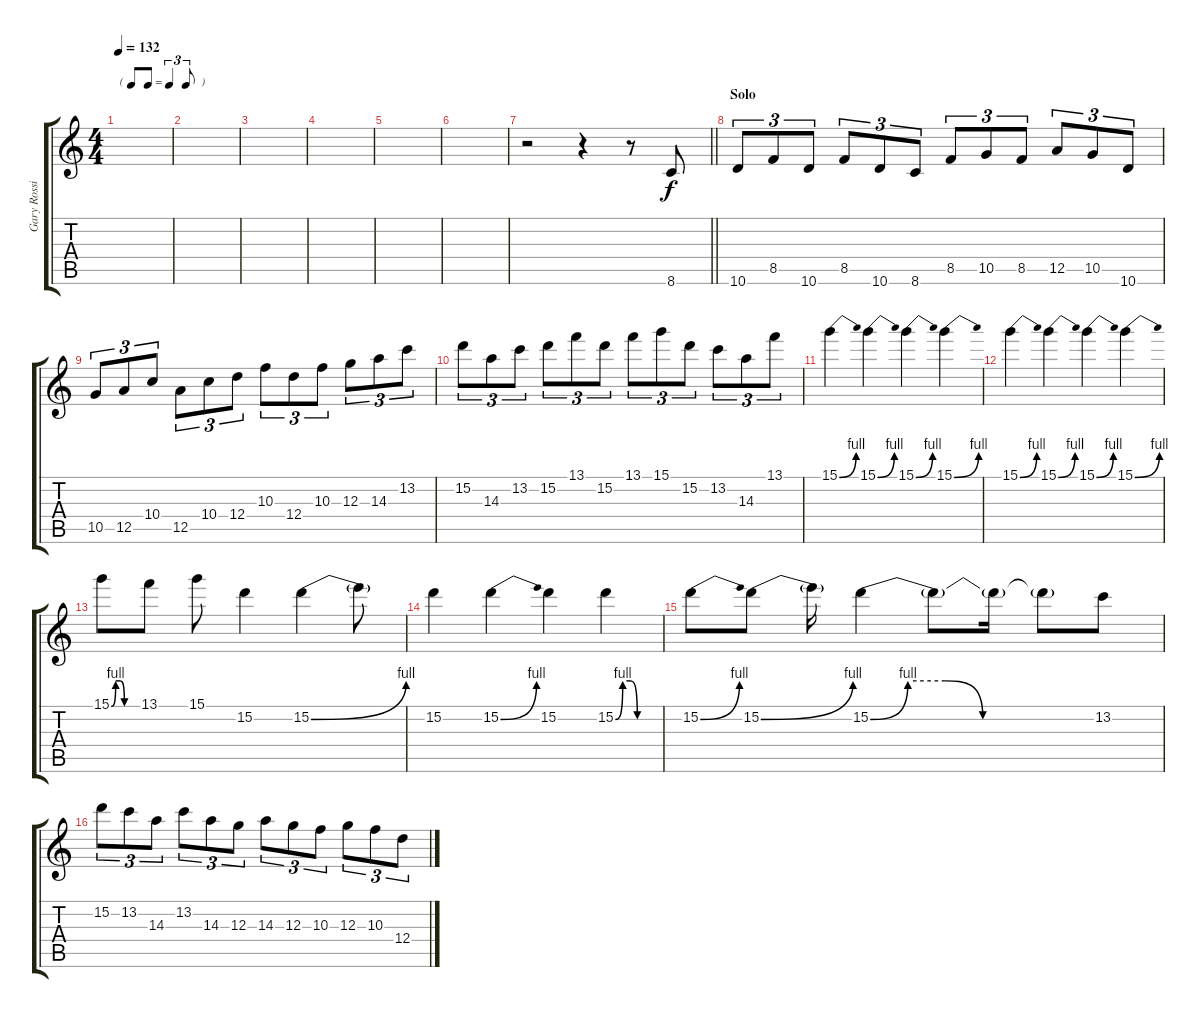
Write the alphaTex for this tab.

\track ("Gary Rossington (Solos)" "Gary Rossi") {instrument overdrivenguitar}
\staff {score tabs}
\tuning (E4 B3 G3 D3 A2 E2) {hide}
\ts (4 4)
\tf triplet8th
\tempo 132
\clef g2
\ks c
|
|
|
|
|
|
\barLineRight lightlight
r.2 r.4 r.8 8.6.8 |
\section ("" "Solo")
10.6.8{tu (3 2)} 8.5.8{tu (3 2)} 10.6.8{tu (3 2)} 8.5.8{tu (3 2)} 10.6.8{tu (3 2)} 8.6.8{tu (3 2)} 8.5.8{tu (3 2)} 10.5.8{tu (3 2)} 8.5.8{tu (3 2)} 12.5.8{tu (3 2)} 10.5.8{tu (3 2)} 10.6.8{tu (3 2)} |
10.5.8{tu (3 2)} 12.5.8{tu (3 2)} 10.4.8{tu (3 2)} 12.5.8{tu (3 2)} 10.4.8{tu (3 2)} 12.4.8{tu (3 2)} 10.3.8{tu (3 2)} 12.4.8{tu (3 2)} 10.3.8{tu (3 2)} 12.3.8{tu (3 2)} 14.3.8{tu (3 2)} 13.2.8{tu (3 2)} |
15.2.8{tu (3 2)} 14.3.8{tu (3 2)} 13.2.8{tu (3 2)} 15.2.8{tu (3 2)} 13.1.8{tu (3 2)} 15.2.8{tu (3 2)} 13.1.8{tu (3 2)} 15.1.8{tu (3 2)} 15.2.8{tu (3 2)} 13.2.8{tu (3 2)} 14.3.8{tu (3 2)} 13.1.8{tu (3 2)} |
15.1{be (bend 0 0 60 4)}.4 15.1{be (bend 0 0 60 4)}.4 15.1{be (bend 0 0 60 4)}.4 15.1{be (bend 0 0 60 4)}.4 |
15.1{be (bend 0 0 60 4)}.4 15.1{be (bend 0 0 60 4)}.4 15.1{be (bend 0 0 60 4)}.4 15.1{be (bend 0 0 60 4)}.4 |
15.1{be (custom 0 0 10 4 20 4 30 0 60 0)}.8 13.1.8 15.1.8 15.2.4 15.2{be (bend 0 0 60 4)}.4 15.2{t}.8 |
15.2.4 15.2{be (bend 0 0 60 4)}.4 15.2.4 15.2{be (custom 0 0 10 4 20 4 30 0 60 0)}.4 |
15.2{be (bend 0 0 60 4)}.8 15.2{be (bend 0 0 60 4)}.8 15.2{t}.16 15.2{be (custom 0 0 10 4 20 4 30 0 60 0)}.4 15.2{t}.8 15.2{t}.16 15.2{t}.8 13.2.8 |
15.2.8{tu (3 2)} 13.2.8{tu (3 2)} 14.3.8{tu (3 2)} 13.2.8{tu (3 2)} 14.3.8{tu (3 2)} 12.3.8{tu (3 2)} 14.3.8{tu (3 2)} 12.3.8{tu (3 2)} 10.3.8{tu (3 2)} 12.3.8{tu (3 2)} 10.3.8{tu (3 2)} 12.4.8{tu (3 2)}
